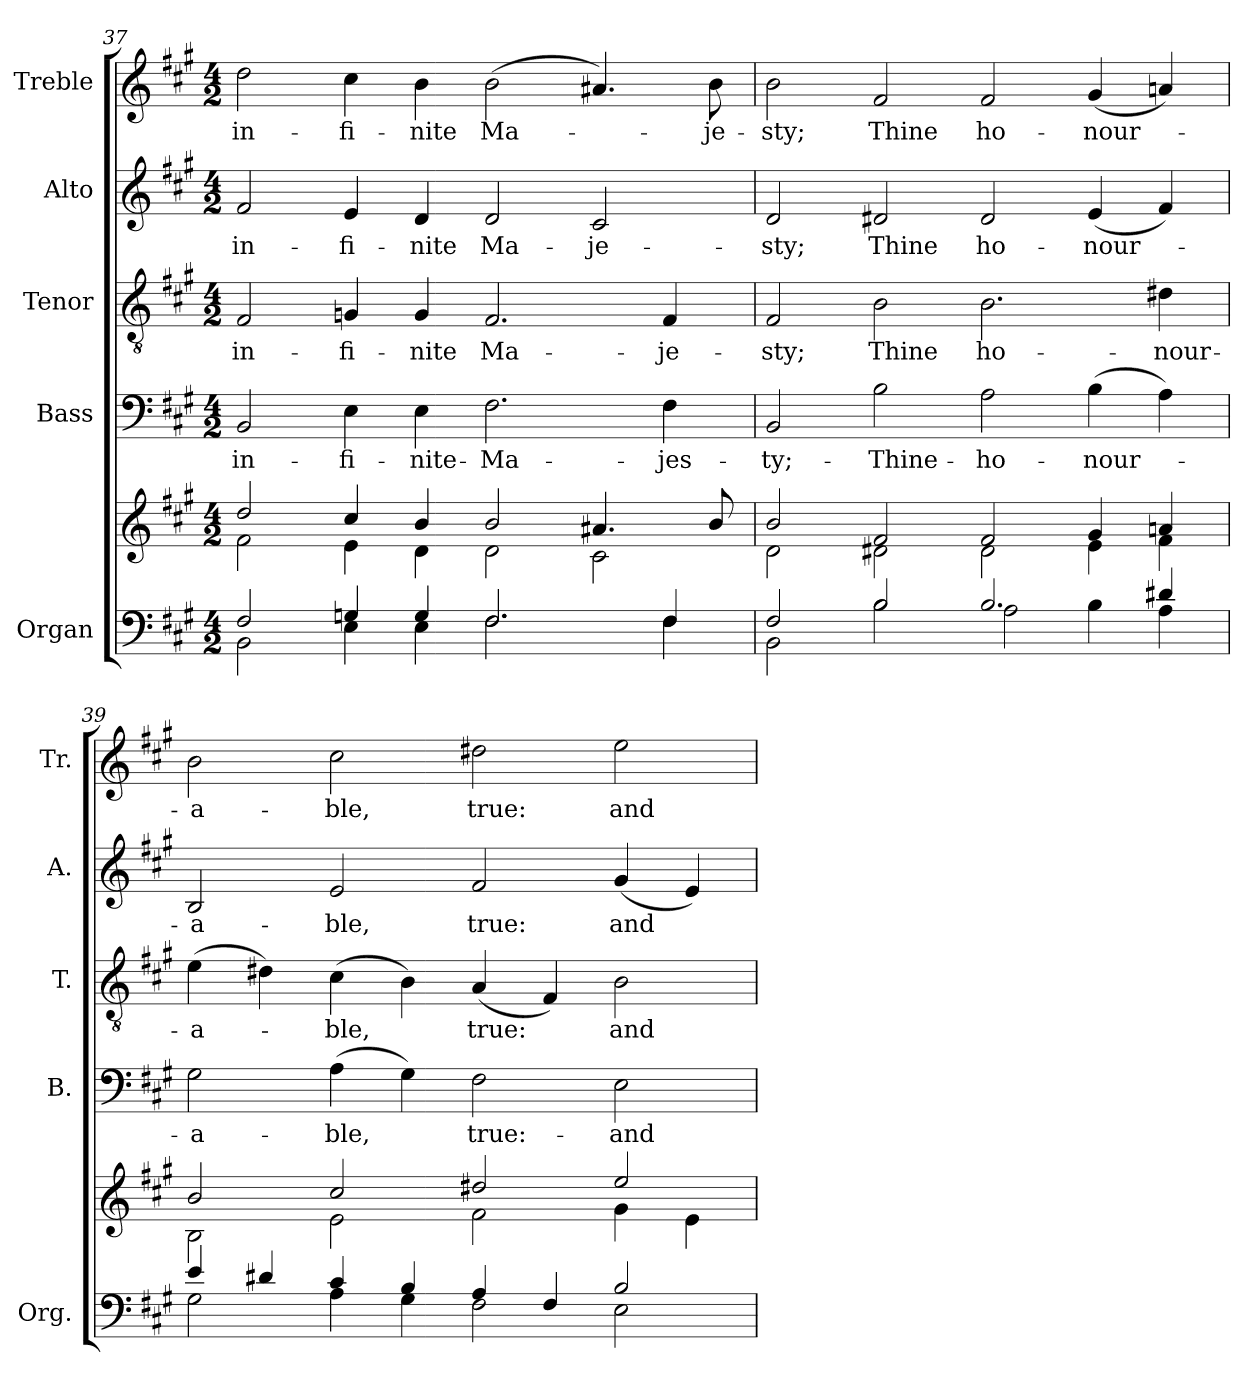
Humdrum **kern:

**kern	**kern	**kern	**text	**kern	**text	**kern	**text	**kern	**text
*part5	*part5	*part4	*part4	*part3	*part3	*part2	*part2	*part1	*part1
*staff6	*staff5	*staff4	*staff4	*staff3	*staff3	*staff2	*staff2	*staff1	*staff1
*I"Organ	*	*I"Bass	*	*I"Tenor	*	*I"Alto	*	*I"Treble	*
*I'Org.	*	*I'B.	*	*I'T.	*	*I'A.	*	*I'Tr.	*
!!LO:LB:g=z
*clefF4	*clefG2	*clefF4	*	*clefGv2	*	*clefG2	*	*clefG2	*
*	*	*	*	*ITrd7c12	*	*	*	*	*
*k[f#c#g#]	*k[f#c#g#]	*k[f#c#g#]	*	*k[f#c#g#]	*	*k[f#c#g#]	*	*k[f#c#g#]	*
*A:	*A:	*A:	*	*A:	*	*A:	*	*A:	*
*M4/2	*M4/2	*M4/2	*	*M4/2	*	*M4/2	*	*M4/2	*
=37	=37	=37	=37	=37	=37	=37	=37	=37	=37
*^	*^	*	*	*	*	*	*	*	*
!	!	!	!	!	!LO:LY:b:color=#000000	!	!	!	!	!	!
!	!	!	!	!	!	!	!LO:LY:b:color=#000000	!	!	!	!
!	!	!	!	!	!	!	!	!	!LO:LY:b:color=#000000	!	!
!	!	!	!	!	!	!	!	!	!	!	!LO:LY:b:color=#000000
2F#i/	2BBi\	2ddi/	2f#i\	2BBi/	-in-	2FF#i/	in-	2f#i/	in-	2ddi\	in-
!	!	!	!	!	!LO:LY:b:color=#000000	!	!	!	!	!	!
!	!	!	!	!	!	!	!LO:LY:b:color=#000000	!	!	!	!
!	!	!	!	!	!	!	!	!	!LO:LY:b:color=#000000	!	!
!	!	!	!	!	!	!	!	!	!	!	!LO:LY:b:color=#000000
4Gni/	4Ei\	4cc#i/	4ei\	4Ei\	-fi-	4GGni/	-fi-	4ei/	-fi-	4cc#i\	-fi-
!	!	!	!	!	!LO:LY:b:color=#000000	!	!	!	!	!	!
!	!	!	!	!	!	!	!LO:LY:b:color=#000000	!	!	!	!
!	!	!	!	!	!	!	!	!	!LO:LY:b:color=#000000	!	!
!	!	!	!	!	!	!	!	!	!	!	!LO:LY:b:color=#000000
4Gi/	4Ei\	4bi/	4di\	4Ei\	-nite-	4GGi/	-nite	4di/	-nite	4bi\	-nite
!	!	!	!	!	!LO:LY:b:color=#000000	!	!	!	!	!	!
!	!	!	!	!	!	!	!LO:LY:b:color=#000000	!	!	!	!
!	!	!	!	!	!	!	!	!	!LO:LY:b:color=#000000	!	!
!	!	!	!	!	!	!	!	!	!	!	!LO:LY:b:color=#000000
2.F#i/	2.F#i\	2bi/	2di\	2.F#i\	-Ma-	2.FF#i/	Ma-	2di/	Ma-	(2bi\	Ma-
!	!	!	!	!	!	!	!	!	!LO:LY:b:color=#000000	!	!
.	.	4.a#Xi/	2c#i\	.	.	.	.	2c#i/	-je-	4.a#Xi/)	.
!	!	!	!	!	!LO:LY:b:color=#000000	!	!	!	!	!	!
!	!	!	!	!	!	!	!LO:LY:b:color=#000000	!	!	!	!
4F#i/	4F#i\	.	.	4F#i\	-jes-	4FF#i/	-je-	.	.	.	.
!	!	!	!	!	!	!	!	!	!	!	!LO:LY:b:color=#000000
.	.	8bi/	.	.	.	.	.	.	.	8bi\	-je-
=38	=38	=38	=38	=38	=38	=38	=38	=38	=38	=38	=38
!	!	!	!	!	!LO:LY:b:color=#000000	!	!	!	!	!	!
!	!	!	!	!	!	!	!LO:LY:b:color=#000000	!	!	!	!
!	!	!	!	!	!	!	!	!	!LO:LY:b:color=#000000	!	!
!	!	!	!	!	!	!	!	!	!	!	!LO:LY:b:color=#000000
2F#i/	2BBi\	2bi/	2di\	2BBi/	-ty;-	2FF#i/	-sty;	2di/	-sty;	2bi\	-sty;
!	!	!	!	!	!LO:LY:b:color=#000000	!	!	!	!	!	!
!	!	!	!	!	!	!	!LO:LY:b:color=#000000	!	!	!	!
!	!	!	!	!	!	!	!	!	!LO:LY:b:color=#000000	!	!
!	!	!	!	!	!	!	!	!	!	!	!LO:LY:b:color=#000000
2Bi/	2Bi\	2f#i/	2d#Xi\	2Bi\	-Thine-	2BBi\	Thine	2d#Xi/	Thine	2f#i/	Thine
!	!	!	!	!	!LO:LY:b:color=#000000	!	!	!	!	!	!
!	!	!	!	!	!	!	!LO:LY:b:color=#000000	!	!	!	!
!	!	!	!	!	!	!	!	!	!LO:LY:b:color=#000000	!	!
!	!	!	!	!	!	!	!	!	!	!	!LO:LY:b:color=#000000
2.Bi/	2Ai\	2f#i/	2d#i\	2Ai\	-ho-	2.BBi\	ho-	2d#i/	ho-	2f#i/	ho-
!	!	!	!	!	!LO:LY:b:color=#000000	!	!	!	!	!	!
!	!	!	!	!	!	!	!	!	!LO:LY:b:color=#000000	!	!
!	!	!	!	!	!	!	!	!	!	!	!LO:LY:b:color=#000000
.	4Bi\	4g#i/	4ei\	(4Bi\	-nour-	.	.	(4ei/	-nour-	(4g#i/	-nour-
!	!	!	!	!	!	!	!LO:LY:b:color=#000000	!	!	!	!
4d#Xi/	4Ai\	4ani/	4f#i\	4Ai\)	.	4D#Xi\	-nour-	4f#i/)	.	4ani/)	.
=39	=39	=39	=39	=39	=39	=39	=39	=39	=39	=39	=39
!	!	!	!	!	!LO:LY:b:color=#000000	!	!	!	!	!	!
!	!	!	!	!	!	!	!LO:LY:b:color=#000000	!	!	!	!
!	!	!	!	!	!	!	!	!	!LO:LY:b:color=#000000	!	!
!	!	!	!	!	!	!	!	!	!	!	!LO:LY:b:color=#000000
4ei/	2G#i\	2bi/	2Bi\	2G#i\	-a-	(4Ei\	-a-	2Bi/	-a-	2bi\	-a-
4d#Xi/	.	.	.	.	.	4D#Xi\)	.	.	.	.	.
!	!	!	!	!	!LO:LY:b:color=#000000	!	!	!	!	!	!
!	!	!	!	!	!	!	!LO:LY:b:color=#000000	!	!	!	!
!	!	!	!	!	!	!	!	!	!LO:LY:b:color=#000000	!	!
!	!	!	!	!	!	!	!	!	!	!	!LO:LY:b:color=#000000
4c#i/	4Ai\	2cc#i/	2ei\	(4Ai\	-ble,	(4C#i\	-ble,	2ei/	-ble,	2cc#i\	-ble,
4Bi/	4G#i\	.	.	4G#i\)	.	4BBi\)	.	.	.	.	.
!	!	!	!	!	!LO:LY:b:color=#000000	!	!	!	!	!	!
!	!	!	!	!	!	!	!LO:LY:b:color=#000000	!	!	!	!
!	!	!	!	!	!	!	!	!	!LO:LY:b:color=#000000	!	!
!	!	!	!	!	!	!	!	!	!	!	!LO:LY:b:color=#000000
4Ai/	2F#i\	2dd#Xi/	2f#i\	2F#i\	true:-	(4AAi/	true:	2f#i/	true:	2dd#Xi\	true:
4F#i/	.	.	.	.	.	4FF#i/)	.	.	.	.	.
!	!	!	!	!	!LO:LY:b:color=#000000	!	!	!	!	!	!
!	!	!	!	!	!	!	!LO:LY:b:color=#000000	!	!	!	!
!	!	!	!	!	!	!	!	!	!LO:LY:b:color=#000000	!	!
!	!	!	!	!	!	!	!	!	!	!	!LO:LY:b:color=#000000
2Bi/	2Ei\	2eei/	4g#i\	2Ei\	-and-	2BBi\	and	(4g#i/	and	2eei\	and
.	.	.	4ei\	.	.	.	.	4ei/)	.	.	.
*v	*v	*	*	*	*	*	*	*	*	*	*
*	*v	*v	*	*	*	*	*	*	*	*
=	=	=	=	=	=	=	=	=	=
*-	*-	*-	*-	*-	*-	*-	*-	*-	*-
